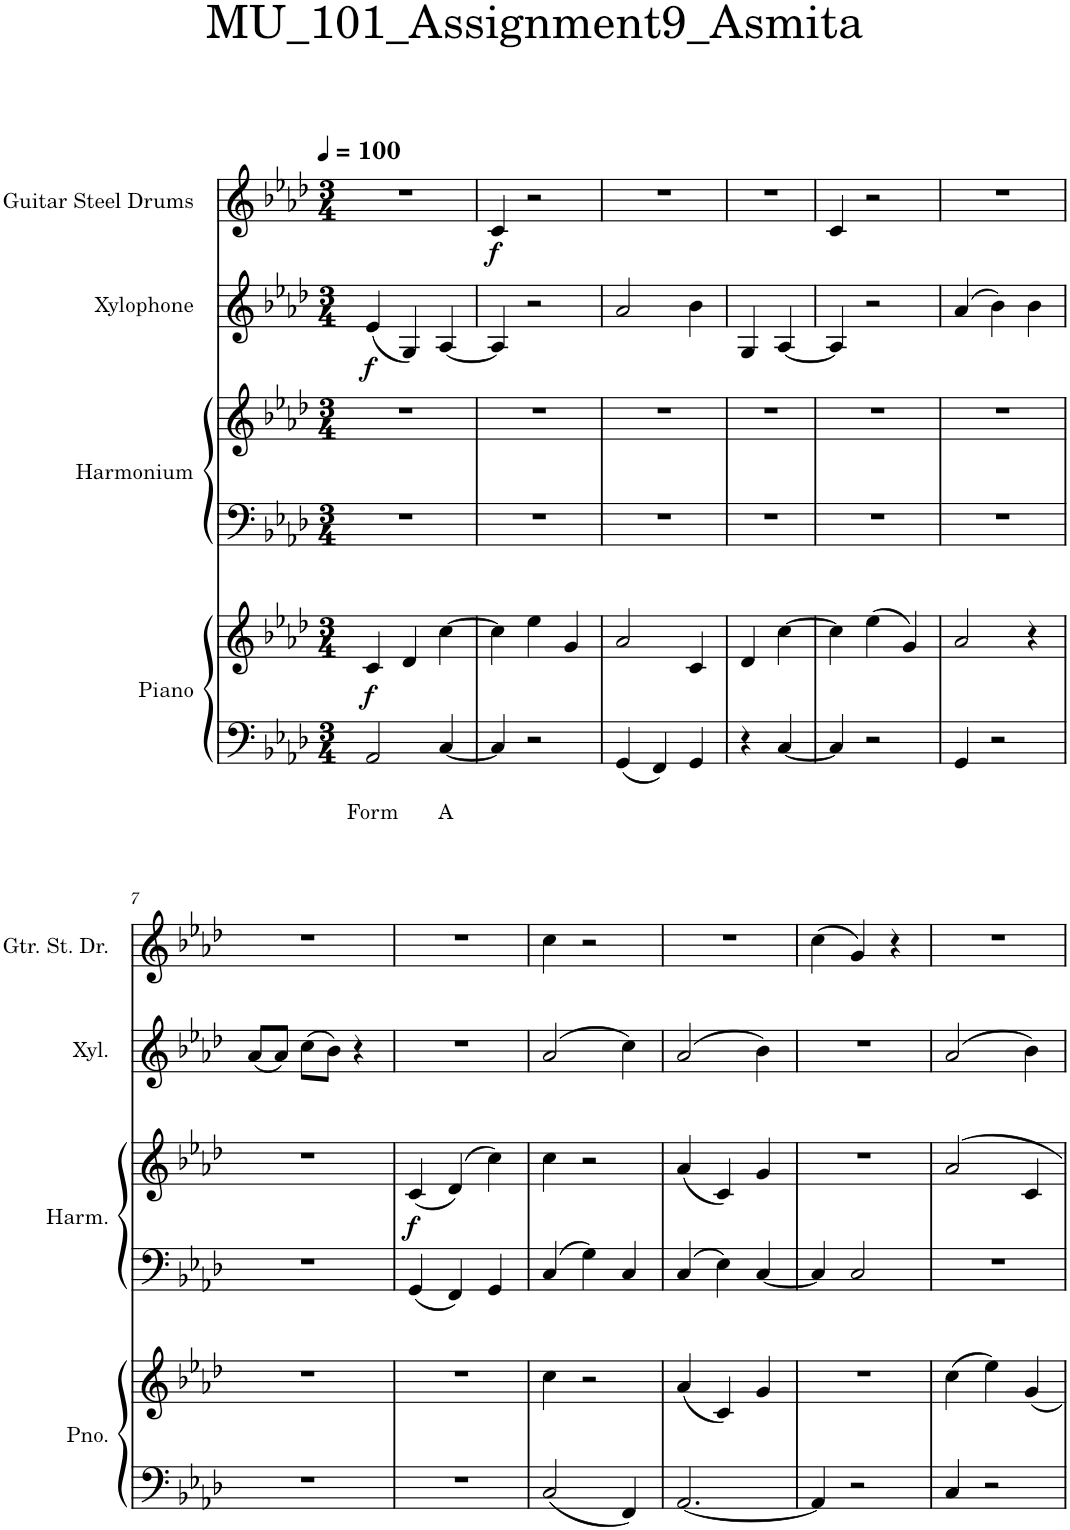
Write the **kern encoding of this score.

**kern	**text	**text	**kern	**dynam	**kern	**kern	**dynam	**kern	**dynam	**kern	**dynam
*part4	*part4	*part4	*part4	*part4	*part3	*part3	*part3	*part2	*part2	*part1	*part1
*staff6	*staff6	*staff6	*staff5	*staff5/6	*staff4	*staff3	*staff3/4	*staff2	*staff2	*staff1	*staff1
*I"Piano	*	*	*	*	*I"Harmonium	*	*	*I"Xylophone	*	*I"Guitar Steel Drums	*
*I'Pno.	*	*	*	*	*I'Harm.	*	*	*I'Xyl.	*	*I'Gtr. St. Dr.	*
*clefF4	*	*	*clefG2	*	*clefF4	*clefG2	*	*clefG2	*	*clefG2	*
*	*	*	*	*	*	*	*	*Trd-7c-12	*	*	*
*k[b-e-a-d-]	*	*	*k[b-e-a-d-]	*	*k[b-e-a-d-]	*k[b-e-a-d-]	*	*k[b-e-a-d-]	*	*k[b-e-a-d-]	*
*M3/4	*	*	*M3/4	*	*M3/4	*M3/4	*	*M3/4	*	*M3/4	*
*MM100	*	*	*MM100	*	*MM100	*MM100	*	*MM100	*	*MM100	*
=1	=1	=1	=1	=1	=1	=1	=1	=1	=1	=1	=1
!	!	!LO:LY:b	!	!LO:DY:b	!	!	!	!	!LO:DY:b	!	!
2AA-/	.	Form	4c/	f	2.r	2.r	.	(4e-/	f	2.r	.
.	.	.	4d-/	.	.	.	.	4G/)	.	.	.
!	!	!LO:LY:b	!	!	!	!	!	!	!	!	!
[4C/	.	A	[4cc\	.	.	.	.	[4A-/	.	.	.
=2	=2	=2	=2	=2	=2	=2	=2	=2	=2	=2	=2
!	!	!	!	!	!	!	!	!	!	!	!LO:DY:b
4C/]	.	.	4cc\]	.	2.r	2.r	.	4A-/]	.	4c/	f
2r	.	.	4ee-\	.	.	.	.	2r	.	2r	.
.	.	.	4g/	.	.	.	.	.	.	.	.
=3	=3	=3	=3	=3	=3	=3	=3	=3	=3	=3	=3
4GG/	.	.	2a-/	.	2.r	2.r	.	2a-/	.	2.r	.
4FF/	.	.	.	.	.	.	.	.	.	.	.
4GG/	.	.	4c/	.	.	.	.	4b-\	.	.	.
=4	=4	=4	=4	=4	=4	=4	=4	=4	=4	=4	=4
4r	.	.	4d-/	.	2r	2.r	.	4G/	.	2.r	.
[4C/	.	.	[4cc\	.	.	.	.	[4A-/	.	.	.
4ryy	.	.	4ryy	.	4ryy	.	.	4ryy	.	.	.
=5	=5	=5	=5	=5	=5	=5	=5	=5	=5	=5	=5
4C/]	.	.	4cc\]	.	2.r	2.r	.	4A-/]	.	4c/	.
2r	.	.	(4ee-\	.	.	.	.	2r	.	2r	.
.	.	.	4g/)	.	.	.	.	.	.	.	.
=6	=6	=6	=6	=6	=6	=6	=6	=6	=6	=6	=6
4GG/	.	.	2a-/	.	2.r	2.r	.	(4a-/	.	2.r	.
2r	.	.	.	.	.	.	.	4b-\)	.	.	.
.	.	.	4r	.	.	.	.	4b-\	.	.	.
!!LO:LB:g=z
=7	=7	=7	=7	=7	=7	=7	=7	=7	=7	=7	=7
2.r	.	.	2.r	.	2.r	2.r	.	(8a-/L	.	2.r	.
.	.	.	.	.	.	.	.	8a-/J)	.	.	.
.	.	.	.	.	.	.	.	(8cc\L	.	.	.
.	.	.	.	.	.	.	.	8b-\J)	.	.	.
.	.	.	.	.	.	.	.	4r	.	.	.
=8	=8	=8	=8	=8	=8	=8	=8	=8	=8	=8	=8
!	!	!	!	!	!	!	!LO:DY:b	!	!	!	!
2.r	.	.	2.r	.	4GG/	(4c/	f	2.r	.	2.r	.
.	.	.	.	.	4FF/	(4d-/)	.	.	.	.	.
.	.	.	.	.	4GG/	4cc\)	.	.	.	.	.
=9	=9	=9	=9	=9	=9	=9	=9	=9	=9	=9	=9
2C/	.	.	4cc\	.	4C/	4cc\	.	(2a-/	.	4cc\	.
.	.	.	2r	.	4G\	2r	.	.	.	2r	.
4FF/	.	.	.	.	4C/	.	.	4cc\)	.	.	.
=10	=10	=10	=10	=10	=10	=10	=10	=10	=10	=10	=10
[2.AA-/	.	.	(4a-/	.	4C/	(4a-/	.	(2a-/	.	2.r	.
.	.	.	4c/)	.	4E-\	4c/)	.	.	.	.	.
.	.	.	4g/	.	[4C/	4g/	.	4b-\)	.	.	.
=11	=11	=11	=11	=11	=11	=11	=11	=11	=11	=11	=11
4AA-/]	.	.	2.r	.	4C/]	2.r	.	2.r	.	(4cc\	.
2r	.	.	.	.	2C/	.	.	.	.	4g/)	.
.	.	.	.	.	.	.	.	.	.	4r	.
=12	=12	=12	=12	=12	=12	=12	=12	=12	=12	=12	=12
4C/	.	.	(4cc\	.	2.r	2a-/	.	(2a-/	.	2.r	.
2r	.	.	4ee-\)	.	.	.	.	.	.	.	.
.	.	.	4g/	.	.	4c/	.	4b-\)	.	.	.
=	=	=	=	=	=	=	=	=	=	=	=
*-	*-	*-	*-	*-	*-	*-	*-	*-	*-	*-	*-
